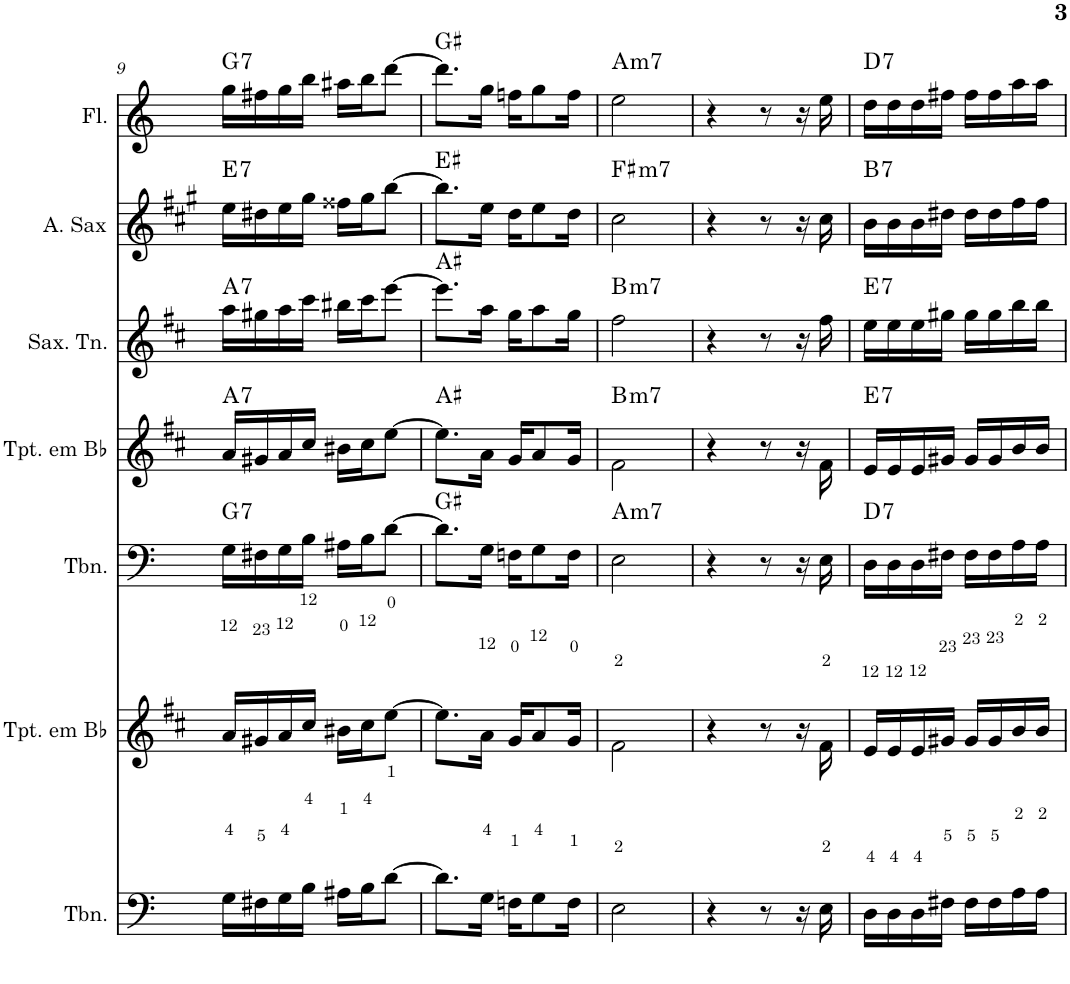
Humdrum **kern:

**kern	**kern	**kern	**harte	**kern	**harte	**kern	**harte	**kern	**harte	**kern	**harte
*part7	*part6	*part5	*part5	*part4	*part4	*part3	*part3	*part2	*part2	*part1	*part1
*staff7	*staff6	*staff5	*	*staff4	*	*staff3	*	*staff2	*	*staff1	*
*I"Trombone	*I"Trompete em Bb	*I"Trombone	*	*I"Trompete em Bb	*	*I"Saxofone Tenor	*	*I"Saxofone Alto	*	*I"Flauta Transversal	*
*I'Tbn.	*I'Tpt. em Bb	*I'Tbn.	*	*I'Tpt. em Bb	*	*I'Sax. Tn.	*	*	*	*I'Fl.	*
!!LO:PB:g=z
*clefF4	*clefG2	*clefF4	*	*clefG2	*	*clefG2	*	*clefG2	*	*clefG2	*
*	*Trd1c2	*	*	*Trd1c2	*	*Trd8c14	*	*Trd5c9	*	*	*
*k[]	*k[f#c#]	*k[]	*	*k[f#c#]	*	*k[f#c#]	*	*k[f#c#g#]	*	*k[]	*
*M2/4	*M2/4	*M2/4	*	*M2/4	*	*M2/4	*	*M2/4	*	*M2/4	*
=9	=9	=9	=9	=9	=9	=9	=9	=9	=9	=9	=9
!	!	!	!LO:H:kt=7	!	!LO:H:kt=7	!	!LO:H:kt=7	!	!LO:H:kt=7	!	!LO:H:kt=7
16G\LL	16a/LL	16G\LL	G:7	16a/LL	A:7	16aa\LL	A:7	16ee\LL	E:7	16gg\LL	G:7
16F#X\	16g#X/	16F#X\	.	16g#X/	.	16gg#X\	.	16dd#X\	.	16ff#X\	.
16G\	16a/	16G\	.	16a/	.	16aa\	.	16ee\	.	16gg\	.
16B\JJ	16cc#/JJ	16B\JJ	.	16cc#/JJ	.	16ccc#\JJ	.	16gg#\JJ	.	16bb\JJ	.
16A#X\LL	16b#X\LL	16A#X\LL	.	16b#X\LL	.	16bb#X\LL	.	16ff##X\LL	.	16aa#X\LL	.
16B\J	16cc#\J	16B\J	.	16cc#\J	.	16ccc#\J	.	16gg#\J	.	16bb\J	.
[8d\J	[8ee\J	[8d\J	.	[8ee\J	.	[8eee\J	.	[8bb\J	.	[8ddd\J	.
=10	=10	=10	=10	=10	=10	=10	=10	=10	=10	=10	=10
8.d\L]	8.ee\L]	8.d\L]	G#:maj	8.ee\L]	A#:maj	8.eee\L]	A#:maj	8.bb\L]	E#:maj	8.ddd\L]	G#:maj
16G\Jk	16a\Jk	16G\Jk	.	16a\Jk	.	16aa\Jk	.	16ee\Jk	.	16gg\Jk	.
16Fn\KL	16g/KL	16Fn\KL	.	16g/KL	.	16gg\KL	.	16dd\KL	.	16ffn\KL	.
8G\	8a/	8G\	.	8a/	.	8aa\	.	8ee\	.	8gg\	.
16F\Jk	16g/Jk	16F\Jk	.	16g/Jk	.	16gg\Jk	.	16dd\Jk	.	16ff\Jk	.
=11	=11	=11	=11	=11	=11	=11	=11	=11	=11	=11	=11
!	!	!	!LO:H:kt=m7	!	!LO:H:kt=m7	!	!LO:H:kt=m7	!	!LO:H:kt=m7	!	!LO:H:kt=m7
2E\	2f#\	2E\	A:min7	2f#\	B:min7	2ff#\	B:min7	2cc#\	F#:min7	2ee\	A:min7
=12	=12	=12	=12	=12	=12	=12	=12	=12	=12	=12	=12
4r	4r	4r	.	4r	.	4r	.	4r	.	4r	.
8r	8r	8r	.	8r	.	8r	.	8r	.	8r	.
16r	16r	16r	.	16r	.	16r	.	16r	.	16r	.
16E\	16f#\	16E\	.	16f#\	.	16ff#\	.	16cc#\	.	16ee\	.
=13	=13	=13	=13	=13	=13	=13	=13	=13	=13	=13	=13
!	!	!	!LO:H:kt=7	!	!LO:H:kt=7	!	!LO:H:kt=7	!	!LO:H:kt=7	!	!LO:H:kt=7
16D\LL	16e/LL	16D\LL	D:7	16e/LL	E:7	16ee\LL	E:7	16b\LL	B:7	16dd\LL	D:7
16D\	16e/	16D\	.	16e/	.	16ee\	.	16b\	.	16dd\	.
16D\	16e/	16D\	.	16e/	.	16ee\	.	16b\	.	16dd\	.
16F#X\JJ	16g#X/JJ	16F#X\JJ	.	16g#X/JJ	.	16gg#X\JJ	.	16dd#X\JJ	.	16ff#X\JJ	.
16F#\LL	16g#/LL	16F#\LL	.	16g#/LL	.	16gg#\LL	.	16dd#\LL	.	16ff#\LL	.
16F#\	16g#/	16F#\	.	16g#/	.	16gg#\	.	16dd#\	.	16ff#\	.
16A\	16b/	16A\	.	16b/	.	16bb\	.	16ff#\	.	16aa\	.
16A\JJ	16b/JJ	16A\JJ	.	16b/JJ	.	16bb\JJ	.	16ff#\JJ	.	16aa\JJ	.
=	=	=	=	=	=	=	=	=	=	=	=
*-	*-	*-	*-	*-	*-	*-	*-	*-	*-	*-	*-
